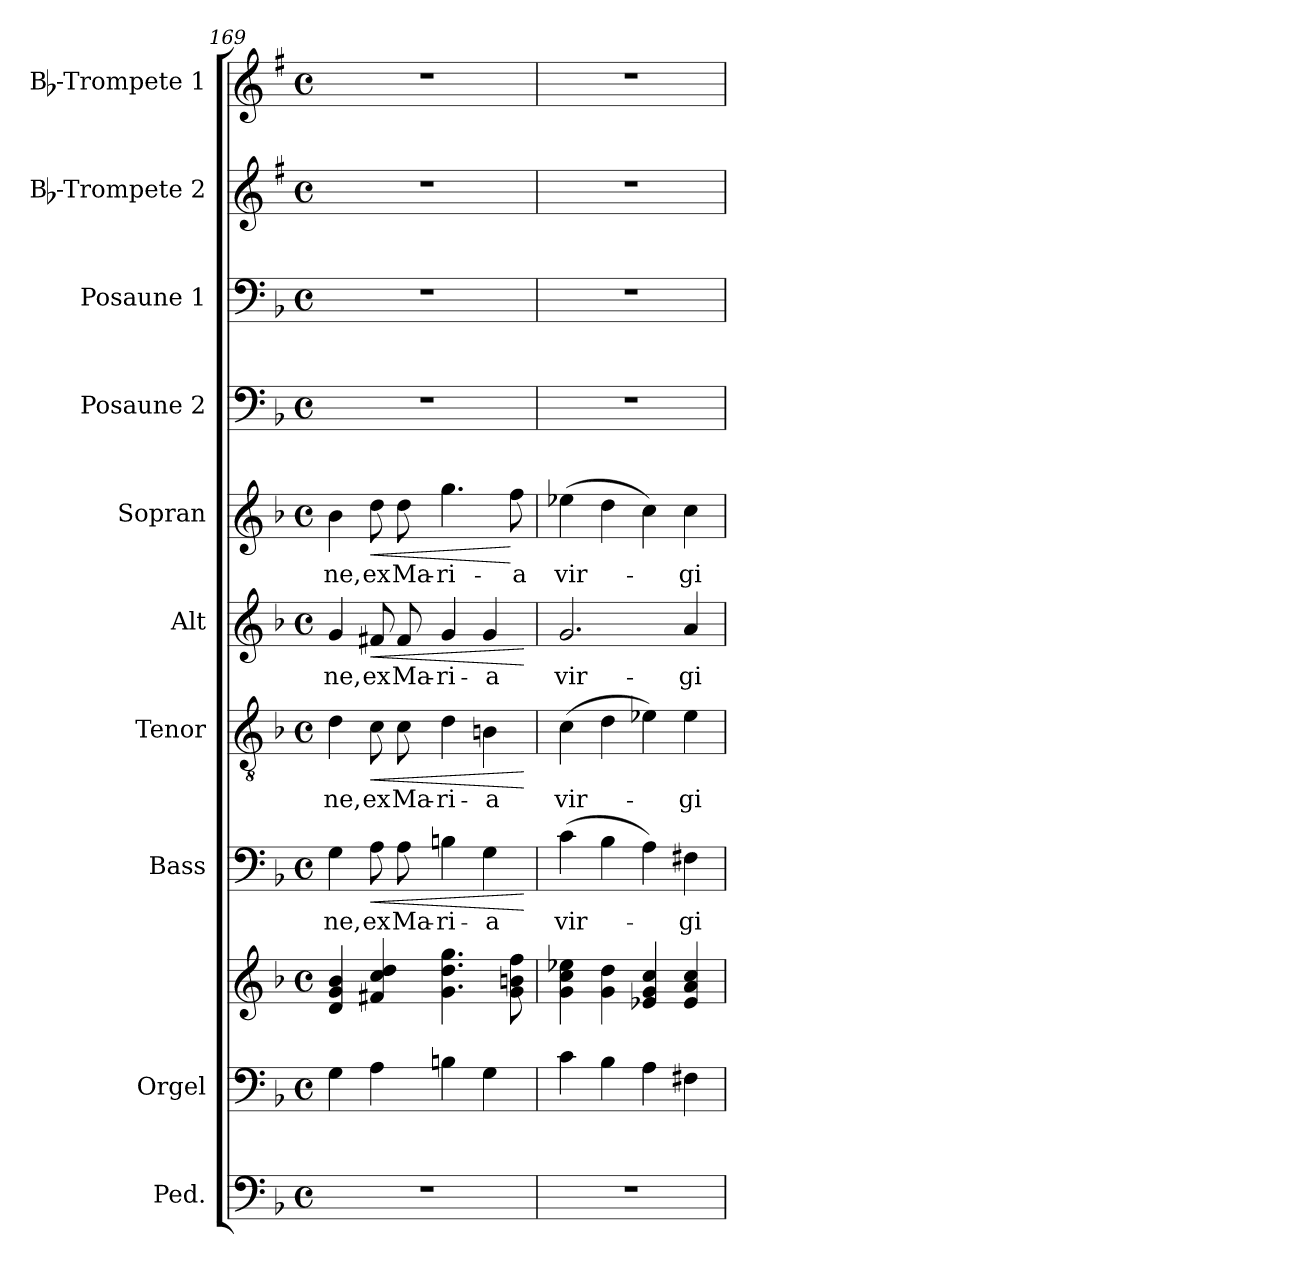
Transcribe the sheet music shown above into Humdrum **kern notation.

**kern	**kern	**kern	**kern	**text	**dynam	**kern	**text	**dynam	**kern	**text	**dynam	**kern	**text	**dynam	**kern	**kern	**kern	**kern
*part10	*part9	*part9	*part8	*part8	*part8	*part7	*part7	*part7	*part6	*part6	*part6	*part5	*part5	*part5	*part4	*part3	*part2	*part1
*staff11	*staff10	*staff9	*staff8	*staff8	*staff8	*staff7	*staff7	*staff7	*staff6	*staff6	*staff6	*staff5	*staff5	*staff5	*staff4	*staff3	*staff2	*staff1
*I"Ped.	*I"Orgel	*	*I"Bass	*	*	*I"Tenor	*	*	*I"Alt	*	*	*I"Sopran	*	*	*I"Posaune 2	*I"Posaune 1	*I"Bb-Trompete 2	*I"Bb-Trompete 1
*	*I'Org.	*	*I'B.	*	*	*I'T.	*	*	*I'A.	*	*	*I'S.	*	*	*I'Pos. 2	*I'Pos. 1	*I'Bb Trp. 2	*I'Bb Trp. 1
*clefF4	*clefF4	*clefG2	*clefF4	*	*	*clefGv2	*	*	*clefG2	*	*	*clefG2	*	*	*clefF4	*clefF4	*clefG2	*clefG2
*ITrd7c12	*	*	*	*	*	*	*	*	*	*	*	*	*	*	*	*	*ITrd1c2	*ITrd1c2
*k[b-]	*k[b-]	*k[b-]	*k[b-]	*	*	*k[b-]	*	*	*k[b-]	*	*	*k[b-]	*	*	*k[b-]	*k[b-]	*k[b-]	*k[b-]
*F:	*F:	*F:	*F:	*	*	*F:	*	*	*F:	*	*	*F:	*	*	*F:	*F:	*F:	*F:
*M4/4	*M4/4	*M4/4	*M4/4	*	*	*M4/4	*	*	*M4/4	*	*	*M4/4	*	*	*M4/4	*M4/4	*M4/4	*M4/4
*met(c)	*met(c)	*met(c)	*met(c)	*	*	*met(c)	*	*	*met(c)	*	*	*met(c)	*	*	*met(c)	*met(c)	*met(c)	*met(c)
=169	=169	=169	=169	=169	=169	=169	=169	=169	=169	=169	=169	=169	=169	=169	=169	=169	=169	=169
!	!	!	!	!LO:LY:b	!	!	!LO:LY:b	!	!	!LO:LY:b	!	!	!LO:LY:b	!	!	!	!	!
1r	4G\	4d/ 4g/ 4b-/	4G\	-ne,	.	4d\	-ne,	.	4g/	-ne,	.	4b-\	-ne,	.	1r	1r	1r	1r
!	!	!	!	!LO:LY:b	!LO:HP:b	!	!LO:LY:b	!LO:HP:b	!	!LO:LY:b	!LO:HP:b	!	!LO:LY:b	!LO:HP:b	!	!	!	!
.	4A\	4f#X/ 4cc/ 4dd/	8A\	ex	<	8c\	ex	<	8f#X/	ex	<	8dd\	ex	<	.	.	.	.
!	!	!	!	!LO:LY:b	!	!	!LO:LY:b	!	!	!LO:LY:b	!	!	!LO:LY:b	!	!	!	!	!
.	.	.	8A\	Ma-	.	8c\	Ma-	.	8f#/	Ma-	.	8dd\	Ma-	.	.	.	.	.
!	!	!	!	!LO:LY:b	!	!	!LO:LY:b	!	!	!LO:LY:b	!	!	!LO:LY:b	!	!	!	!	!
.	4Bn\	4.g\ 4.dd\ 4.gg\	4Bn\	-ri-	.	4d\	-ri-	.	4g/	-ri-	.	4.gg\	-ri-	.	.	.	.	.
!	!	!	!	!LO:LY:b	!	!	!LO:LY:b	!	!	!LO:LY:b	!	!	!	!	!	!	!	!
.	4G\	.	4G\	-a	.	4Bn\	-a	.	4g/	-a	.	.	.	.	.	.	.	.
!	!	!	!	!	!	!	!	!	!	!	!	!	!LO:LY:b	!	!	!	!	!
.	.	8g\ 8bn\ 8ff\	.	.	.	.	.	.	.	.	.	8ff\	-a	[	.	.	.	.
.	.	.	.	.	[	.	.	[	.	.	[	.	.	.	.	.	.	.
=170	=170	=170	=170	=170	=170	=170	=170	=170	=170	=170	=170	=170	=170	=170	=170	=170	=170	=170
!	!	!	!	!LO:LY:b	!	!	!LO:LY:b	!	!	!LO:LY:b	!	!	!LO:LY:b	!	!	!	!	!
1r	4c\	4g\ 4cc\ 4ee-X\	(>4c\	vir-	.	(>4c\	vir-	.	2.g/	vir-	.	(>4ee-X\	vir-	.	1r	1r	1r	1r
.	4B-\	4g\ 4dd\	4B-\	.	.	4d\	.	.	.	.	.	4dd\	.	.	.	.	.	.
.	4A\	4e-X/ 4g/ 4cc/	4A\)	.	.	4e-X\)	.	.	.	.	.	4cc\)	.	.	.	.	.	.
!	!	!	!	!LO:LY:b	!	!	!LO:LY:b	!	!	!LO:LY:b	!	!	!LO:LY:b	!	!	!	!	!
.	4F#X\	4e-/ 4a/ 4cc/	4F#X\	-gi-	.	4e-\	-gi-	.	4a/	-gi-	.	4cc\	-gi-	.	.	.	.	.
=	=	=	=	=	=	=	=	=	=	=	=	=	=	=	=	=	=	=
*-	*-	*-	*-	*-	*-	*-	*-	*-	*-	*-	*-	*-	*-	*-	*-	*-	*-	*-
